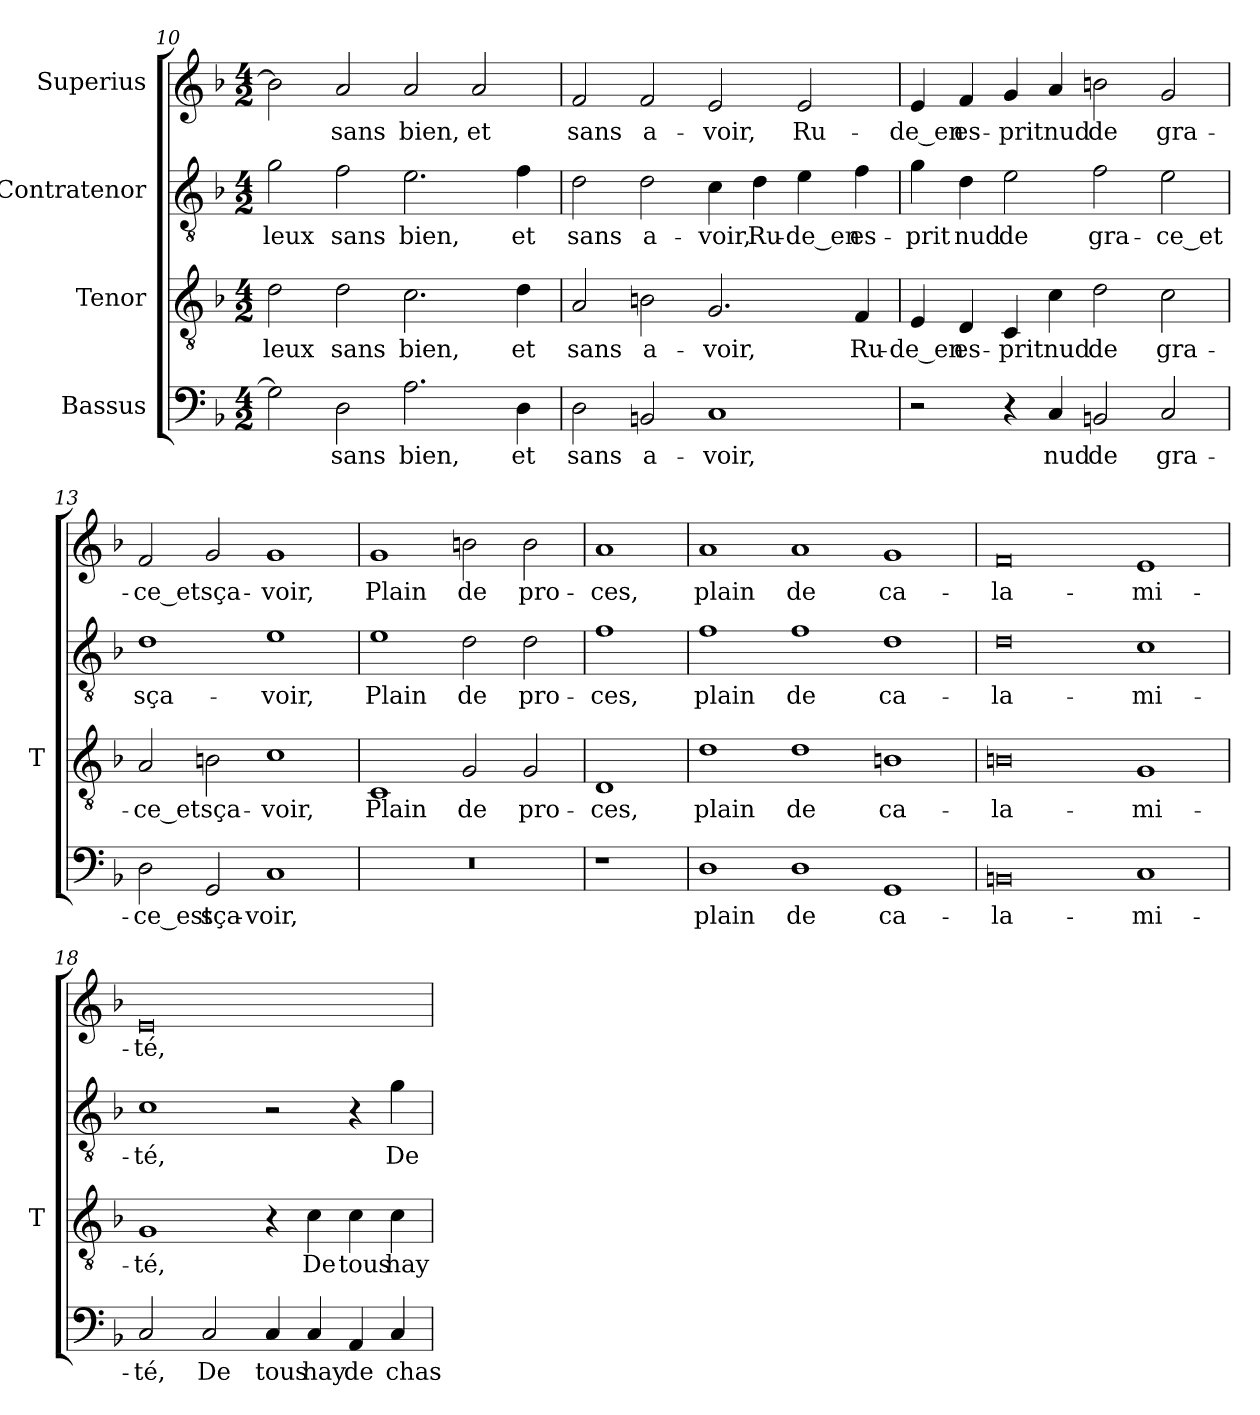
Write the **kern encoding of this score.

**kern	**text	**kern	**text	**kern	**text	**kern	**text
*part4	*part4	*part3	*part3	*part2	*part2	*part1	*part1
*staff4	*staff4	*staff3	*staff3	*staff2	*staff2	*staff1	*staff1
*I"Bassus	*	*I"Tenor	*	*I"Contratenor	*	*I"Superius	*
*	*	*I'T	*	*	*	*	*
*clefF4	*	*clefGv2	*	*clefGv2	*	*clefG2	*
*k[b-]	*	*k[b-]	*	*k[b-]	*	*k[b-]	*
*M4/2	*	*M4/2	*	*M4/2	*	*M4/2	*
=10	=10	=10	=10	=10	=10	=10	=10
2G]	.	2d	-leux	2g	-leux	2bn]	.
2D	-sans	2d	-sans	2f	-sans	2a	-sans
2.A	-bien,	2.c	-bien,	2.e	-bien,	2a	-bien,
.	.	.	.	.	.	2a	-et
4D	-et	4d	-et	4f	-et	.	.
=11	=11	=11	=11	=11	=11	=11	=11
2D	-sans	2A	-sans	2d	-sans	2f	-sans
2BBn	a-	2Bn	a-	2d	a-	2f	a-
1C	-voir,	2.G	-voir,	4c	-voir,	2e	-voir,
.	.	.	.	4d	Ru-	.	.
.	.	.	.	4e	-de_en	2e	Ru-
.	.	4F	Ru-	4f	es-	.	.
=12	=12	=12	=12	=12	=12	=12	=12
2r	.	4E	-de_en	4g	-prit	4e	-de_en
.	.	4D	es-	4d	-nud	4f	es-
4r	.	4C	-prit	2e	-de	4g	-prit
4C	-nud	4c	-nud	.	.	4a	-nud
2BBn	-de	2d	-de	2f	gra-	2bn	-de
2C	gra-	2c	gra-	2e	-ce_et	2g	gra-
=13	=13	=13	=13	=13	=13	=13	=13
2D	-ce_est	2A	-ce_et	1d	sça-	2f	-ce_et
2GG	sça-	2Bn	sça-	.	.	2g	sça-
1C	-voir,	1c	-voir,	1e	-voir,	1g	-voir,
=14	=14	=14	=14	=14	=14	=14	=14
0r	.	1C	-Plain	1e	-Plain	1g	-Plain
.	.	2G	-de	2d	-de	2bn	-de
.	.	2G	pro-	2d	pro-	2b	pro-
=15	=15	=15	=15	=15	=15	=15	=15
1r	.	1D	-ces,	1f	-ces,	1a	-ces,
=16	=16	=16	=16	=16	=16	=16	=16
1D	-plain	1d	-plain	1f	-plain	1a	-plain
1D	-de	1d	-de	1f	-de	1a	-de
1GG	ca-	1Bn	ca-	1d	ca-	1g	ca-
=17	=17	=17	=17	=17	=17	=17	=17
0BBn	la-	0Bn	la-	0d	la-	0f	la-
1C	mi-	1G	mi-	1c	mi-	1e	mi-
=18	=18	=18	=18	=18	=18	=18	=18
2C	-té,	1G	-té,	1c	-té,	0e	-té,
2C	-De	.	.	.	.	.	.
4C	-tous	4r	.	2r	.	.	.
4C	-hay	4c	-De	.	.	.	.
4AA	-de	4c	-tous	4r	.	.	.
4C	chas-	4c	-hay	4g	-De	.	.
=	=	=	=	=	=	=	=
*-	*-	*-	*-	*-	*-	*-	*-
